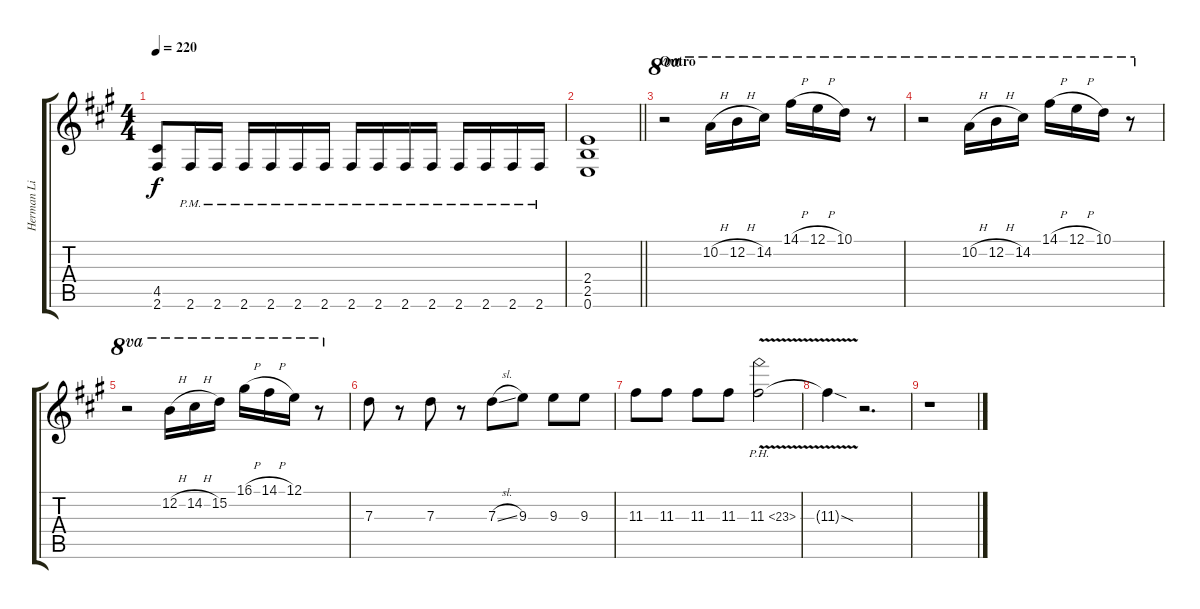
\track ("Herman Li II" "Herman Li ") {instrument overdrivenguitar}
\staff {score tabs}
\tuning (E4 B3 G3 D3 A2 E2) {hide}
\ts (4 4)
\tempo 220
\clef g2
\ks a
(4.5 2.6).8{dy f} 2.6{pm}.16 2.6{pm}.16 2.6{pm}.16 2.6{pm}.16 2.6{pm}.16 2.6{pm}.16 2.6{pm}.16 2.6{pm}.16 2.6{pm}.16 2.6{pm}.16 2.6{pm}.16 2.6{pm}.16 2.6{pm}.16 2.6{pm}.16 |
\barLineRight lightlight
(2.4 2.5 0.6).1 |
\section ("" "Outro")
r.2{ot 8va} 10.2{h}.16{ot 8va} 12.2{h}.16{ot 8va} 14.2.16{ot 8va beam split} 14.1{h}.16{ot 8va beam merge} 12.1{h}.16{ot 8va} 10.1.16{ot 8va} r.8{ot 8va} |
r.2{ot 8va} 10.2{h}.16{ot 8va} 12.2{h}.16{ot 8va} 14.2.16{ot 8va beam split} 14.1{h}.16{ot 8va beam merge} 12.1{h}.16{ot 8va} 10.1.16{ot 8va} r.8{ot 8va} |
r.2{ot 8va} 12.2{h}.16{ot 8va} 14.2{h}.16{ot 8va} 15.2.16{ot 8va beam split} 16.1{h}.16{ot 8va beam merge} 14.1{h}.16{ot 8va} 12.1.16{ot 8va} r.8{ot 8va} |
7.3.8 r.8 7.3.8 r.8 7.3{sl}.8 9.3.8 9.3.8 9.3.8 |
11.3.8 11.3.8 11.3.8 11.3.8 11.3{ph 12 v}.2 |
11.3{sod t}.4 r.2{d} |
r.1
